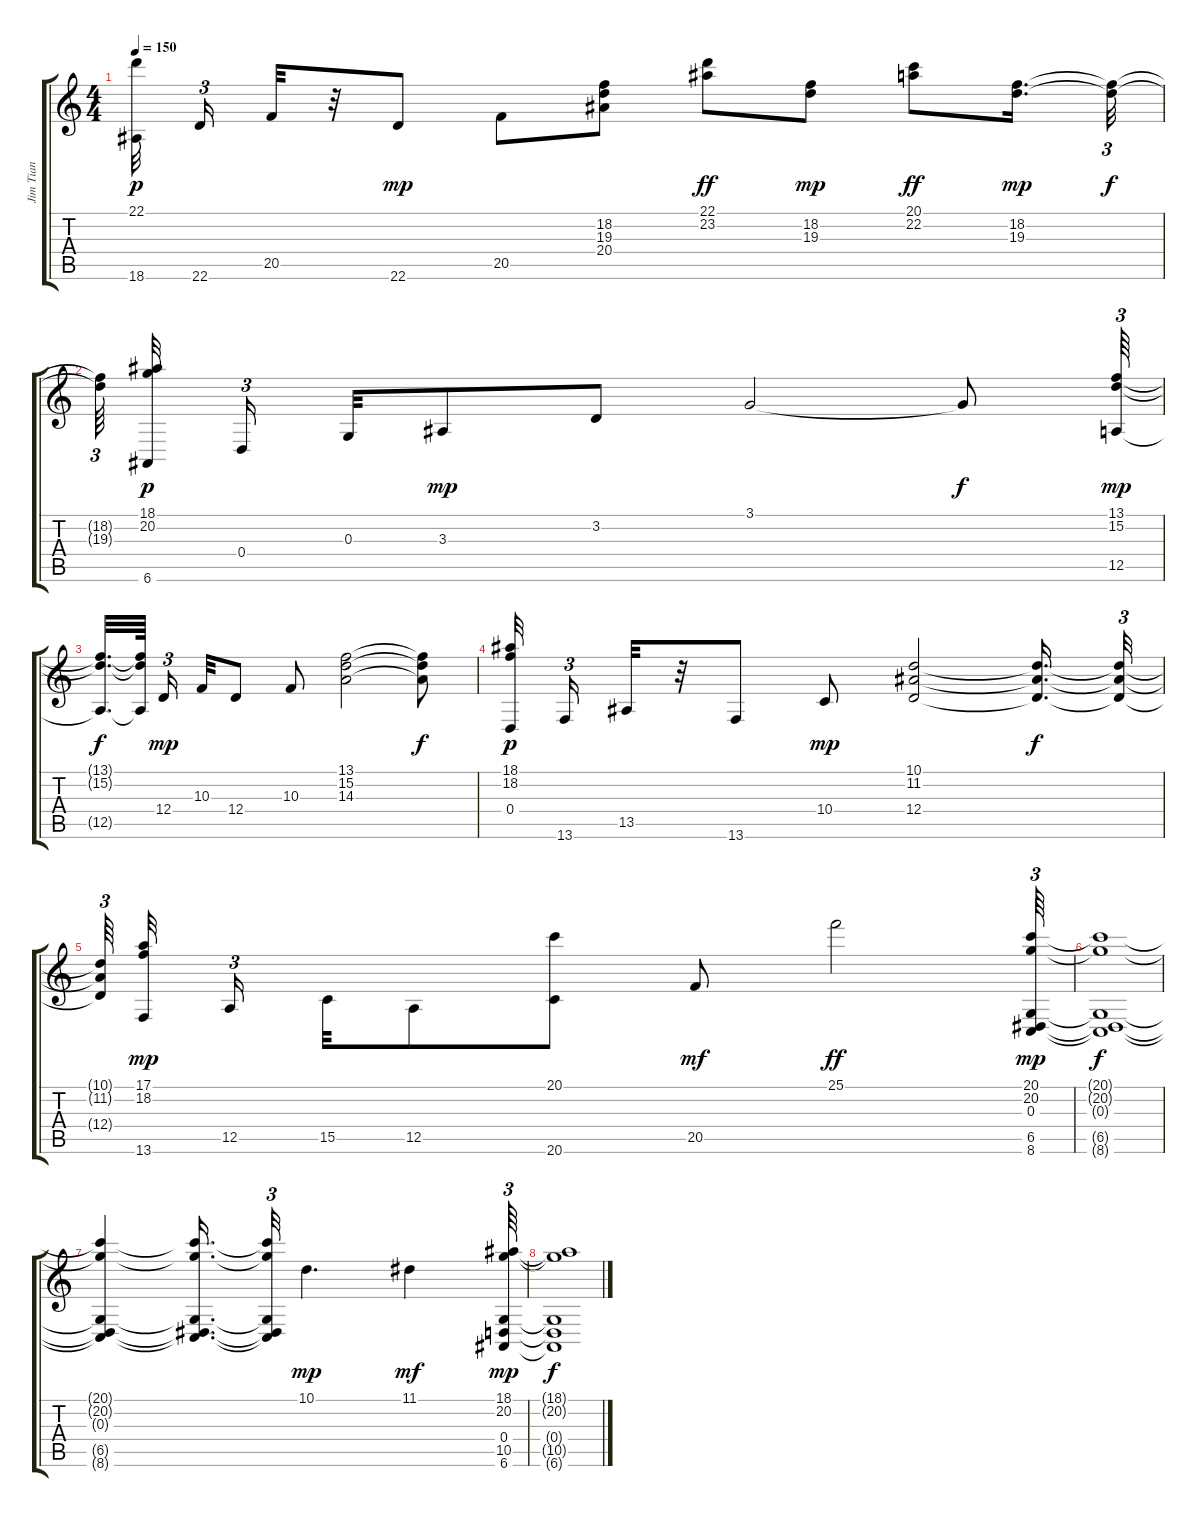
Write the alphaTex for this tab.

\track ("Jim Tian  " "Jim Tian  ") {instrument acousticgrandpiano}
\staff {score tabs}
\tuning (E4 B3 G3 D3 A2 E2) {hide}
\ts (4 4)
\tempo 150
\clef g2
\ks c
(22.1 18.6).32{dy p beam splitsecondary} 22.6.16{tu (3 2)} 20.5.32 r.32 22.6.8{dy mp} 20.5.8 (18.2 19.3 20.4).8 (22.1 23.2).8{dy ff} (18.2 19.3).8{dy mp} (20.1 22.2).8{dy ff} (18.2 19.3).16{d dy mp} (18.2{t} 19.3{t}).32{tu (3 2) dy f} |
(18.2{t} 19.3{t}).64{tu (3 2) beam splitsecondary} (18.1 20.2 6.6).32{dy p beam splitsecondary} 0.4.16{tu (3 2) beam splitsecondary} 0.3.32 3.3.8{dy mp} 3.2.8 3.1.2 3.1{t}.8{dy f} (13.1 15.2 12.5).64{tu (3 2) dy mp} |
(13.1{t} 15.2{t} 12.5{t}).32{d dy f} (13.1{t} 15.2{t} 12.5{t}).64{beam splitsecondary} 12.4.16{tu (3 2) dy mp beam splitsecondary} 10.3.32 12.4.8 10.3.8 (13.1 15.2 14.3).2 (13.1{t} 15.2{t} 14.3{t}).8{dy f} |
(18.1 18.2 0.4).32{dy p volume 13 beam splitsecondary} 13.6.16{tu (3 2)} 13.5.32 r.32 13.6.8 10.4.8{dy mp} (10.1 11.2 12.4).2 (10.1{t} 11.2{t} 12.4{t}).16{d dy f} (10.1{t} 11.2{t} 12.4{t}).32{tu (3 2)} |
(10.1{t} 11.2{t} 12.4{t}).64{tu (3 2) beam splitsecondary} (17.1 18.2 13.6).32{dy mp beam splitsecondary} 12.5.16{tu (3 2) beam splitsecondary} 15.5.32 12.5.8 (20.1 20.6).8 20.5.8{dy mf} 25.1.2{dy ff} (20.1 20.2 0.3 6.5 8.6).64{tu (3 2) dy mp volume 11} |
(20.1{t} 20.2{t} 0.3{t} 6.5{t} 8.6{t}).1{dy f} |
(20.1{t} 20.2{t} 0.3{t} 6.5{t} 8.6{t}).4 (20.1{t} 20.2{t} 0.3{t} 6.5{t} 8.6{t}).16{d} (20.1{t} 20.2{t} 0.3{t} 6.5{t} 8.6{t}).32{tu (3 2)} 10.1.4{d dy mp} 11.1.4{dy mf} (18.1 20.2 0.4 10.5 6.6).64{tu (3 2) dy mp} |
(18.1{t} 20.2{t} 0.4{t} 10.5{t} 6.6{t}).1{dy f}
